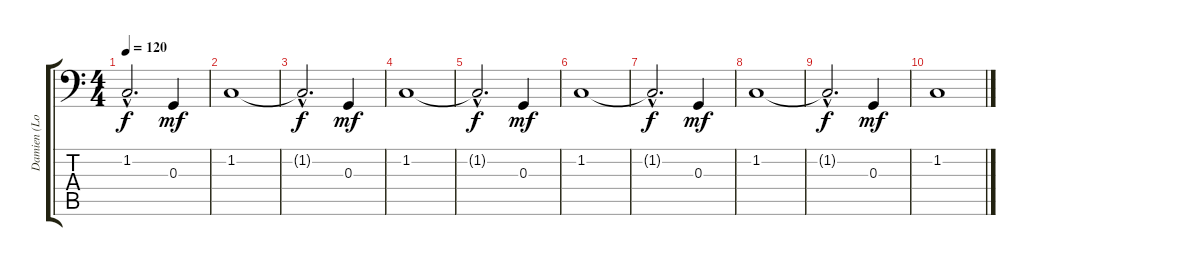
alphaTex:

\track ("Damien (LowKeyb)" "Damien (Lo") {instrument cello}
\staff {score tabs}
\tuning (E3 B2 G2 D2 A1 D1) {hide}
\ts (4 4)
\tempo 120
\clef f4
\ks c
1.2{hac t}.2{d dy f} 0.3.4{dy mf} |
1.2.1{volume 9} |
1.2{hac t}.2{d dy f} 0.3.4{dy mf} |
1.2.1 |
1.2{hac t}.2{d dy f volume 6} 0.3.4{dy mf} |
1.2.1 |
1.2{hac t}.2{d dy f volume 3} 0.3.4{dy mf} |
1.2.1 |
1.2{hac t}.2{d dy f volume 0} 0.3.4{dy mf} |
1.2.1
